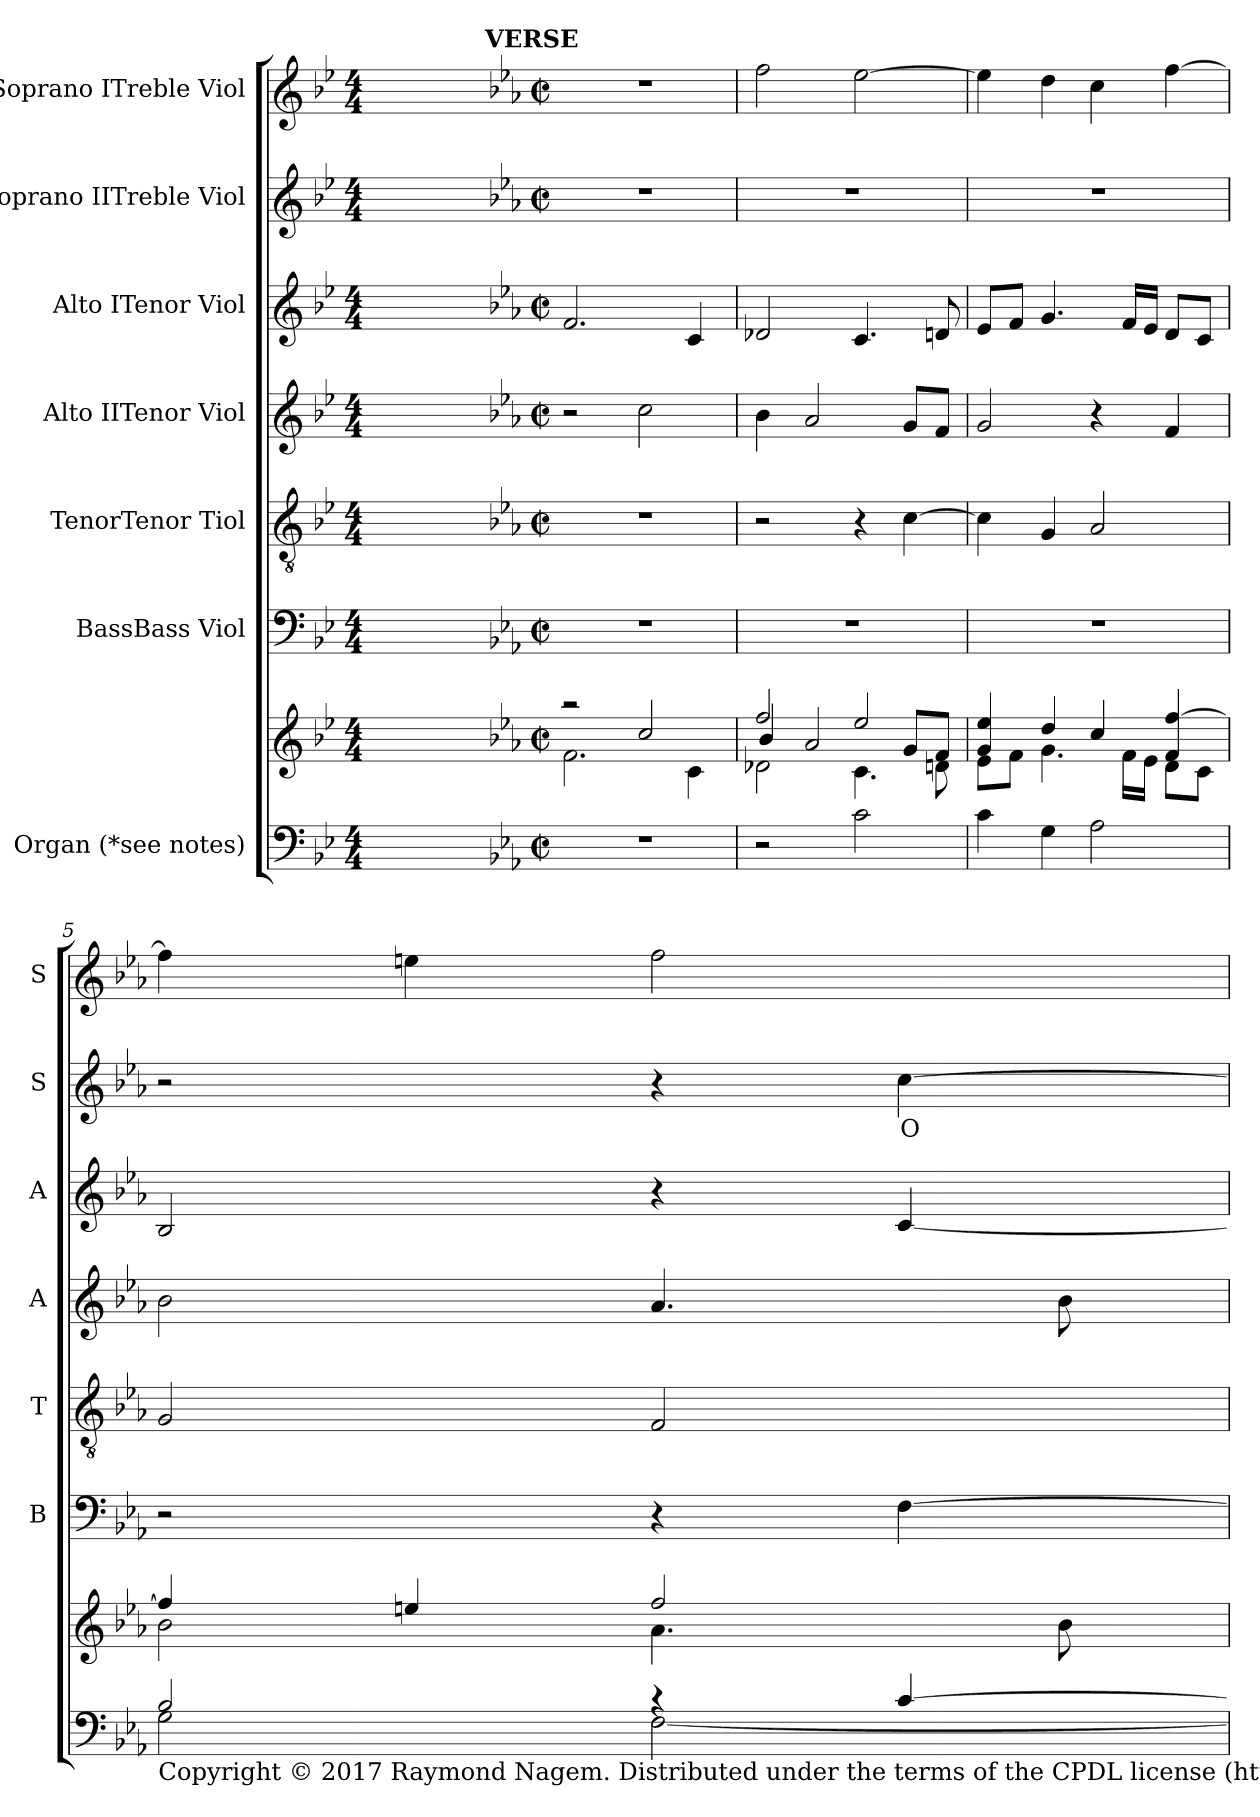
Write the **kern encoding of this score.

**kern	**kern	**kern	**kern	**kern	**kern	**kern	**text	**kern
*part7	*part7	*part6	*part5	*part4	*part3	*part2	*part2	*part1
*staff8	*staff7	*staff6	*staff5	*staff4	*staff3	*staff2	*staff2	*staff1
*I"Organ (*see notes)	*	*I"BassBass Viol	*I"TenorTenor Tiol	*I"Alto IITenor Viol	*I"Alto ITenor Viol	*I"Soprano IITreble Viol	*	*I"Soprano ITreble Viol
*	*	*I'B	*I'T	*I'A	*I'A	*I'S	*	*I'S
*clefF4	*clefG2	*clefF4	*clefGv2	*clefG2	*clefG2	*clefG2	*	*clefG2
*	*	*	*ITrd7c12	*	*	*	*	*
*k[b-e-]	*k[b-e-]	*k[b-e-]	*k[b-e-]	*k[b-e-]	*k[b-e-]	*k[b-e-]	*	*k[b-e-]
*B-:	*B-:	*B-:	*B-:	*B-:	*B-:	*B-:	*	*B-:
*M4/4	*M4/4	*M4/4	*M4/4	*M4/4	*M4/4	*M4/4	*	*M4/4
=1	=1	=1	=1	=1	=1	=1	=1	=1
1ryy	1ryy	1ryy	1ryy	1ryy	1ryy	1ryy	.	1ryy
!	!	!	!	!	!	!	!	!LO:TX:a:B:t=VERSE
=2-	=2-	=2-	=2-	=2-	=2-	=2-	=2-	=2-
*k[b-e-a-]	*k[b-e-a-]	*k[b-e-a-]	*k[b-e-a-]	*k[b-e-a-]	*k[b-e-a-]	*k[b-e-a-]	*	*k[b-e-a-]
*E-:	*E-:	*E-:	*E-:	*E-:	*E-:	*E-:	*	*E-:
*M2/2	*M2/2	*M2/2	*M2/2	*M2/2	*M2/2	*M2/2	*	*M2/2
*met(c|)	*met(c|)	*met(c|)	*met(c|)	*met(c|)	*met(c|)	*met(c|)	*	*met(c|)
*	*^	*	*	*	*	*	*	*
1r	2raa	2.f\	1r	1r	2r	2.f/	1r	.	1r
.	2cc/	.	.	.	2cc\	.	.	.	.
.	.	4c\	.	.	.	4c/	.	.	.
=3	=3	=3	=3	=3	=3	=3	=3	=3	=3
*	*	*^	*	*	*	*	*	*	*
2r	2ff/	2d-X\	4b-/	1r	2r	4b-\	2d-X/	1r	.	2ff\
.	.	.	2a-/	.	.	2a-/	.	.	.	.
2c\	2ee-/	4.c\	.	.	4r	.	4.c/	.	.	[>2ee-\
.	.	.	8g/L	.	[>4C\	8g/L	.	.	.	.
.	.	8dn\	8f/J	.	.	8f/J	8dn/	.	.	.
*	*	*v	*v	*	*	*	*	*	*	*
=4	=4	=4	=4	=4	=4	=4	=4	=4	=4
4c\	4g/ 4ee-/	8e-\L	1r	4C\]	2g/	8e-/L	1r	.	4ee-\]
.	.	8f\J	.	.	.	8f/J	.	.	.
4G\	4dd/	4.g\	.	4GG/	.	4.g/	.	.	4dd\
2A-\	4cc/	.	.	2AA-/	4r	.	.	.	4cc\
.	.	16f\LL	.	.	.	16f/LL	.	.	.
.	.	16e-\JJ	.	.	.	16e-/JJ	.	.	.
.	4f/ [>4ff/	8d\L	.	.	4f/	8d/L	.	.	[>4ff\
.	.	8c\J	.	.	.	8c/J	.	.	.
!!LO:LB:g=z
=5	=5	=5	=5	=5	=5	=5	=5	=5	=5
*^	*	*	*	*	*	*	*	*	*
!LO:TX:b:t=Copyright © 2017 Raymond Nagem. Distributed under the terms of the CPDL license (http&colon;//www.cpdl.org.) This edition may be freely distributed, duplicated, performed, or recorded.	!	!	!	!	!	!	!	!	!	!
2B-/	2G\	4ff/]	2b-\	2r	2GG/	2b-\	2B-/	2r	.	4ff\]
.	.	4een/	.	.	.	.	.	.	.	4een\
4rc	[<2F\	2ff/	4.a-\	4r	2FF/	4.a-/	4r	4r	.	2ff\
!	!	!	!	!	!	!	!	!	!LO:LY:b	!
[>4c/	.	.	.	[>4F\	.	.	[<4c/	[>4cc\	O	.
.	.	.	8b-\	.	.	8b-\	.	.	.	.
*v	*v	*	*	*	*	*	*	*	*	*
*	*v	*v	*	*	*	*	*	*	*
=	=	=	=	=	=	=	=	=
*-	*-	*-	*-	*-	*-	*-	*-	*-
